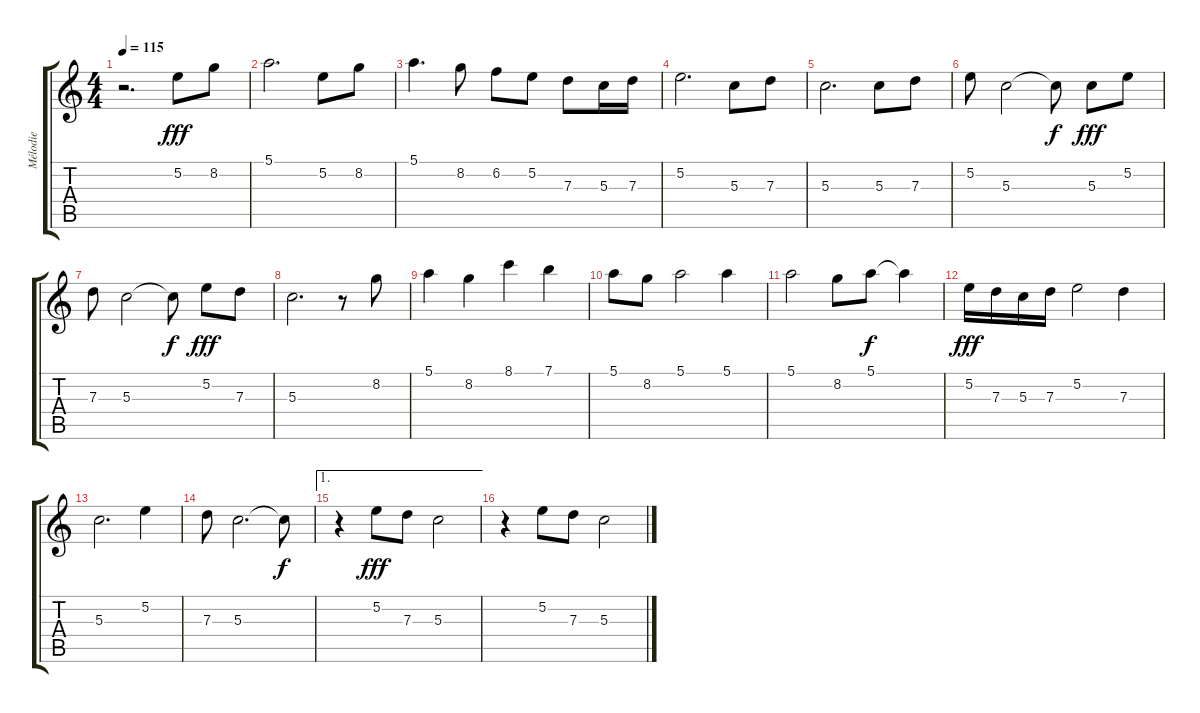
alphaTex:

\track ("Mélodie" "Mélodie") {instrument electricguitarjazz}
\staff {score tabs}
\tuning (E4 B3 G3 D3 A2 E2) {hide}
\ts (4 4)
\tempo 115
\clef g2
\ks c
r.2{d dy fff} 5.2.8 8.2.8 |
5.1.2{d} 5.2.8 8.2.8 |
5.1.4{d} 8.2.8 6.2.8 5.2.8 7.3.8 5.3.16 7.3.16 |
5.2.2{d} 5.3.8 7.3.8 |
5.3.2{d} 5.3.8 7.3.8 |
5.2.8 5.3.2 5.3{t}.8{dy f} 5.3.8{dy fff} 5.2.8 |
7.3.8 5.3.2 5.3{t}.8{dy f} 5.2.8{dy fff} 7.3.8 |
5.3.2{d} r.8 8.2.8 |
5.1.4 8.2.4 8.1.4 7.1.4 |
5.1.8 8.2.8 5.1.2 5.1.4 |
5.1.2 8.2.8 5.1.8{dy f} 5.1{t}.4 |
5.2.16{dy fff} 7.3.16 5.3.16 7.3.16 5.2.2 7.3.4 |
5.3.2{d} 5.2.4 |
7.3.8 5.3.2{d} 5.3{t}.8{dy f} |
\ae 1
r.4 5.2.8{dy fff} 7.3.8 5.3.2 |
r.4 5.2.8 7.3.8 5.3.2
